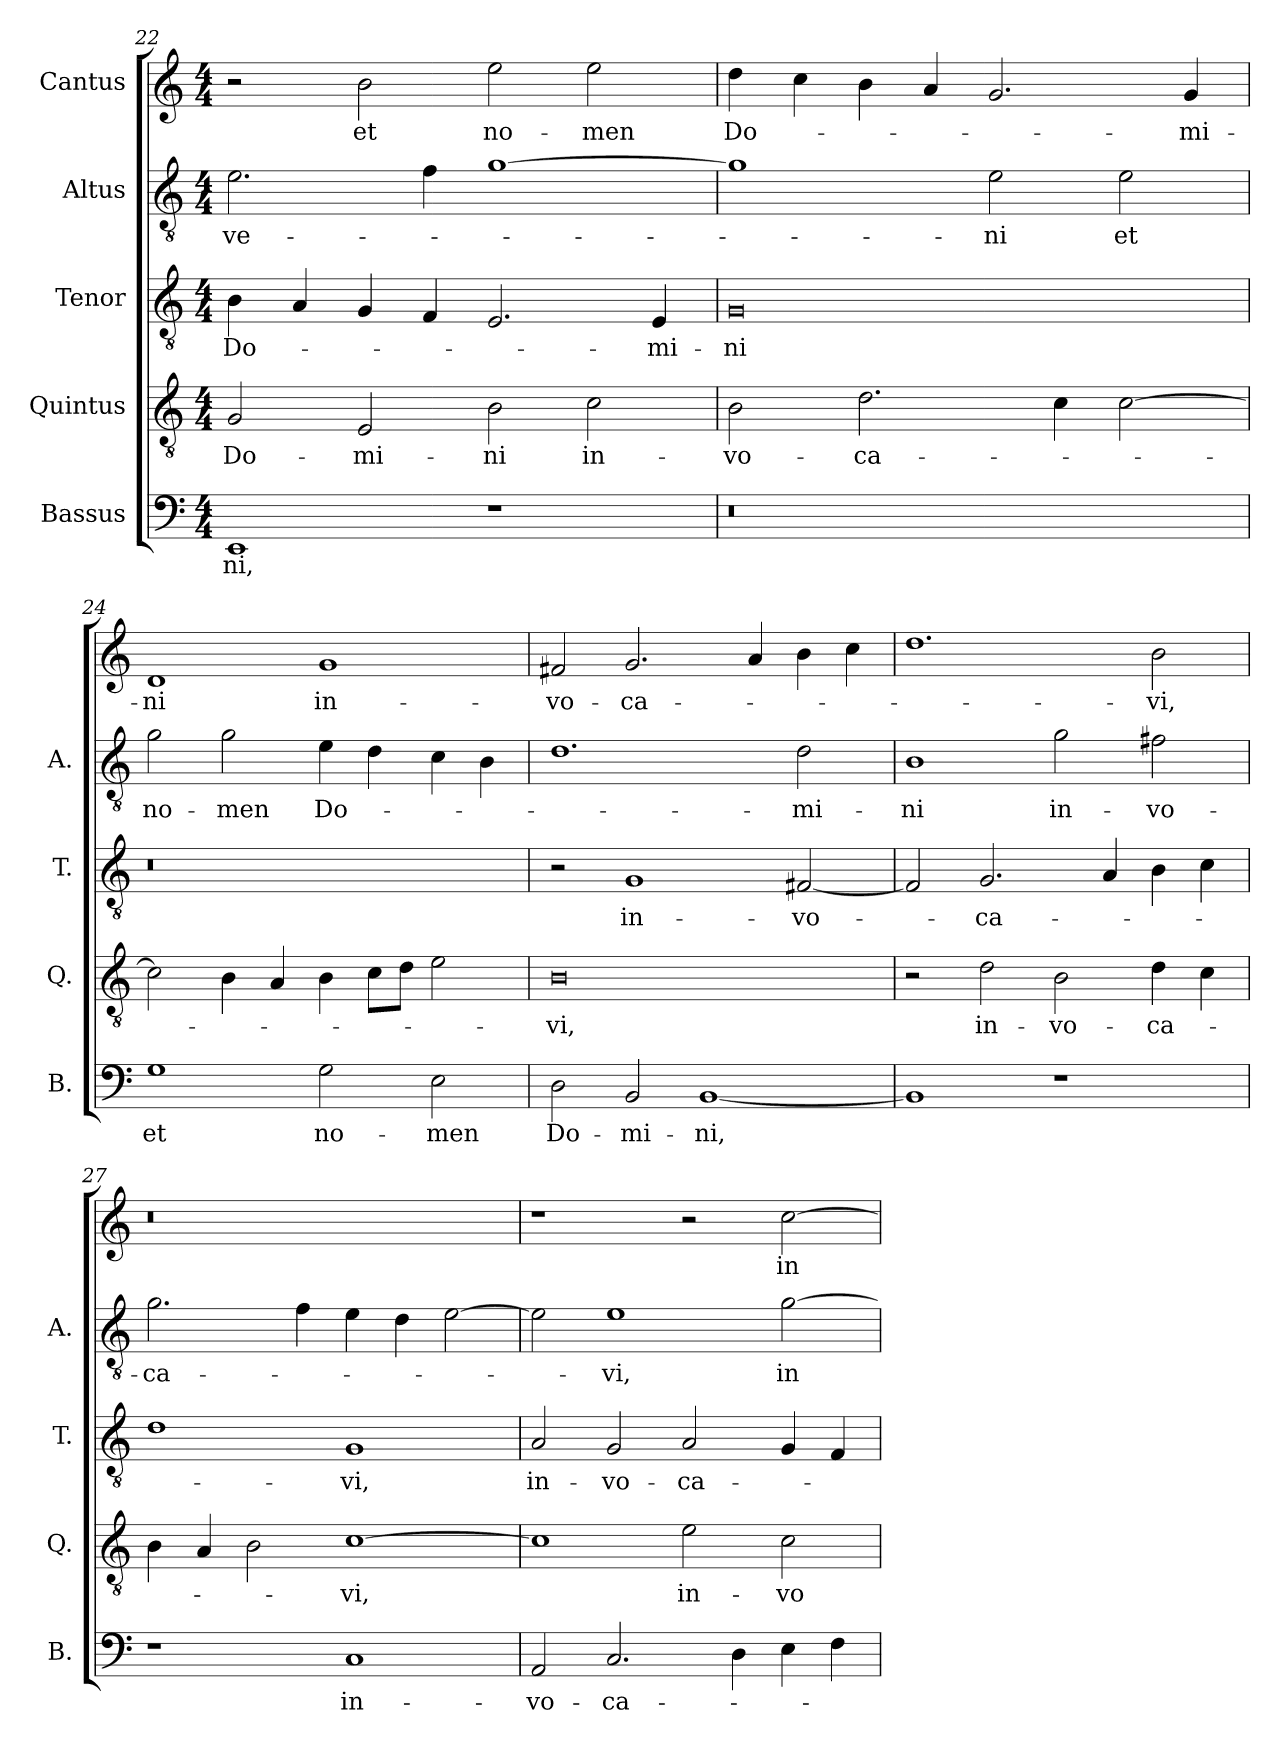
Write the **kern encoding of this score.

**kern	**text	**kern	**text	**kern	**text	**kern	**text	**kern	**text
*part5	*part5	*part4	*part4	*part3	*part3	*part2	*part2	*part1	*part1
*staff5	*staff5	*staff4	*staff4	*staff3	*staff3	*staff2	*staff2	*staff1	*staff1
*I"Bassus	*	*I"Quintus	*	*I"Tenor	*	*I"Altus	*	*I"Cantus	*
*I'B.	*	*I'Q.	*	*I'T.	*	*I'A.	*	*	*
*clefF4	*	*clefGv2	*	*clefGv2	*	*clefGv2	*	*clefG2	*
*k[]	*	*k[]	*	*k[]	*	*k[]	*	*k[]	*
*C:	*	*C:	*	*C:	*	*C:	*	*C:	*
*M4/4	*	*M4/4	*	*M4/4	*	*M4/4	*	*M4/4	*
=22	=22	=22	=22	=22	=22	=22	=22	=22	=22
1EE/	-ni,	2G/	Do-	4B\	Do-	2.e\	-ve-	2r	.
.	.	.	.	4A/	.	.	.	.	.
.	.	2E/	-mi-	4G/	.	.	.	2b\	et
.	.	.	.	4F/	.	4f\	.	.	.
1r	.	2B\	-ni	2.E/	.	[1g\	.	2ee\	no-
.	.	2c\	in-	.	.	.	.	2ee\	-men
.	.	.	.	4E/	-mi-	.	.	.	.
=23	=23	=23	=23	=23	=23	=23	=23	=23	=23
!LO:N:vis=0	!	!	!	!	!	!	!	!	!
1r	.	2B\	-vo-	0G/	-ni	1g\]	.	4dd\	Do-
.	.	.	.	.	.	.	.	4cc\	.
.	.	2.d\	-ca-	.	.	.	.	4b\	.
.	.	.	.	.	.	.	.	4a/	.
1ryy	.	.	.	.	.	2e\	-ni	2.g/	.
.	.	4c\	.	.	.	.	.	.	.
.	.	[2c\	.	.	.	2e\	et	.	.
.	.	.	.	.	.	.	.	4g/	-mi-
=24	=24	=24	=24	=24	=24	=24	=24	=24	=24
!	!	!	!	!LO:N:vis=0	!	!	!	!	!
1G\	et	2c\]	.	1r	.	2g\	no-	1d/	-ni
.	.	4B\	.	.	.	2g\	-men	.	.
.	.	4A/	.	.	.	.	.	.	.
2G\	no-	4B\	.	1ryy	.	4e\	Do-	1g/	in-
.	.	8c\L	.	.	.	4d\	.	.	.
.	.	8d\J	.	.	.	.	.	.	.
2E\	-men	2e\	.	.	.	4c\	.	.	.
.	.	.	.	.	.	4B\	.	.	.
=25	=25	=25	=25	=25	=25	=25	=25	=25	=25
2D\	Do-	0B\	-vi,	2r	.	1.d\	.	2f#X/	-vo-
2BB/	-mi-	.	.	1G/	in-	.	.	2.g/	-ca-
[1BB/	-ni,	.	.	.	.	.	.	.	.
.	.	.	.	.	.	.	.	4a/	.
.	.	.	.	[2F#X/	-vo-	2d\	-mi-	4b\	.
.	.	.	.	.	.	.	.	4cc\	.
=26	=26	=26	=26	=26	=26	=26	=26	=26	=26
1BB/]	.	2r	.	2F#/]	.	1B\	-ni	1.dd\	.
.	.	2d\	in-	2.G/	-ca-	.	.	.	.
1r	.	2B\	-vo-	.	.	2g\	in-	.	.
.	.	.	.	4A/	.	.	.	.	.
.	.	4d\	-ca-	4B\	.	2f#X\	-vo-	2b\	-vi,
.	.	4c\	.	4c\	.	.	.	.	.
=27	=27	=27	=27	=27	=27	=27	=27	=27	=27
!	!	!	!	!	!	!	!	!LO:N:vis=0	!
1r	.	4B\	.	1d\	.	2.g\	-ca-	1r	.
.	.	4A/	.	.	.	.	.	.	.
.	.	2B\	.	.	.	.	.	.	.
.	.	.	.	.	.	4f\	.	.	.
1C/	in-	[1c\	-vi,	1G/	-vi,	4e\	.	1ryy	.
.	.	.	.	.	.	4d\	.	.	.
.	.	.	.	.	.	[2e\	.	.	.
=28	=28	=28	=28	=28	=28	=28	=28	=28	=28
2AA/	-vo-	1c\]	.	2A/	in-	2e\]	.	1r	.
2.C/	-ca-	.	.	2G/	-vo-	1e\	-vi,	.	.
.	.	2e\	in-	2A/	-ca-	.	.	2r	.
4D\	.	.	.	.	.	.	.	.	.
4E\	.	2c\	-vo-	4G/	.	[2g\	in-	[2cc\	in-
4F\	.	.	.	4F/	.	.	.	.	.
=	=	=	=	=	=	=	=	=	=
*-	*-	*-	*-	*-	*-	*-	*-	*-	*-
